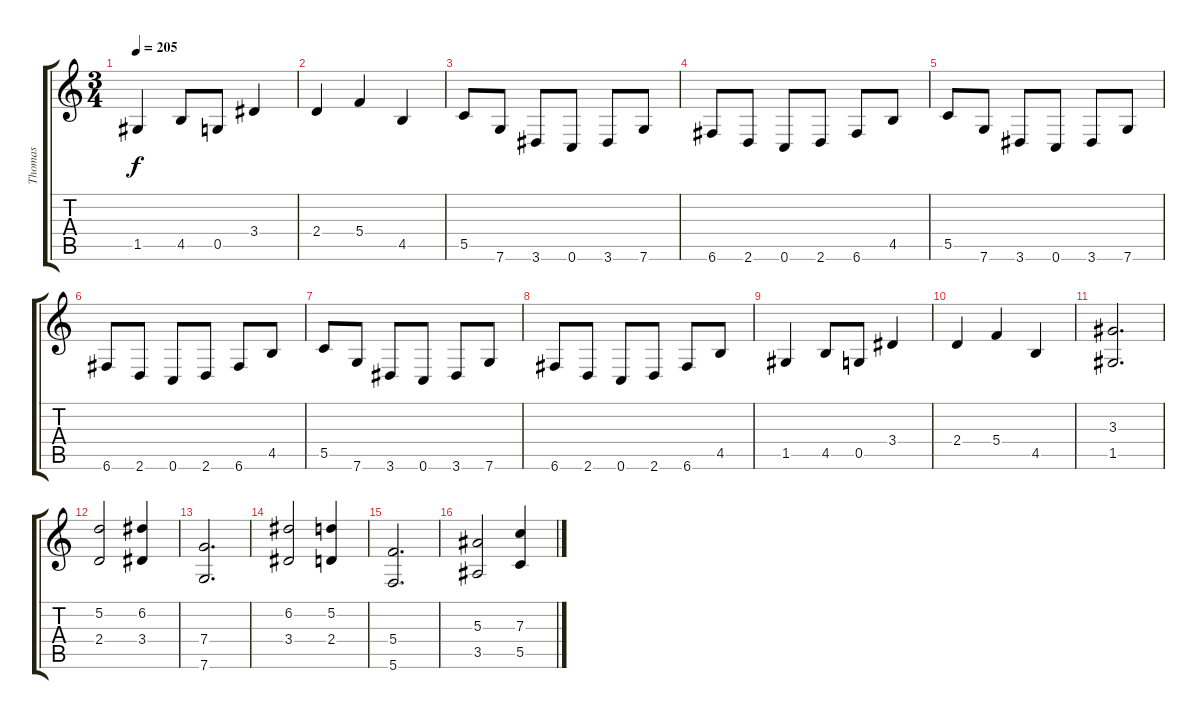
\track ("Thomas" "Thomas") {instrument overdrivenguitar}
\staff {score tabs}
\tuning (D4 A3 F3 C3 G2 C2) {hide}
\ts (3 4)
\tempo 205
\clef g2
\ks c
1.5.4{dy f} 4.5.8 0.5.8 3.4.4 |
2.4.4 5.4.4 4.5.4 |
5.5.8 7.6.8 3.6.8 0.6.8 3.6.8 7.6.8 |
6.6.8 2.6.8 0.6.8 2.6.8 6.6.8 4.5.8 |
5.5.8 7.6.8 3.6.8 0.6.8 3.6.8 7.6.8 |
6.6.8 2.6.8 0.6.8 2.6.8 6.6.8 4.5.8 |
5.5.8 7.6.8 3.6.8 0.6.8 3.6.8 7.6.8 |
6.6.8 2.6.8 0.6.8 2.6.8 6.6.8 4.5.8 |
1.5.4 4.5.8 0.5.8 3.4.4 |
2.4.4 5.4.4 4.5.4 |
(3.3 1.5).2{d} |
(5.2 2.4).2 (6.2 3.4).4 |
(7.4 7.6).2{d} |
(6.2 3.4).2 (5.2 2.4).4 |
(5.4 5.6).2{d} |
(5.3 3.5).2 (7.3 5.5).4
